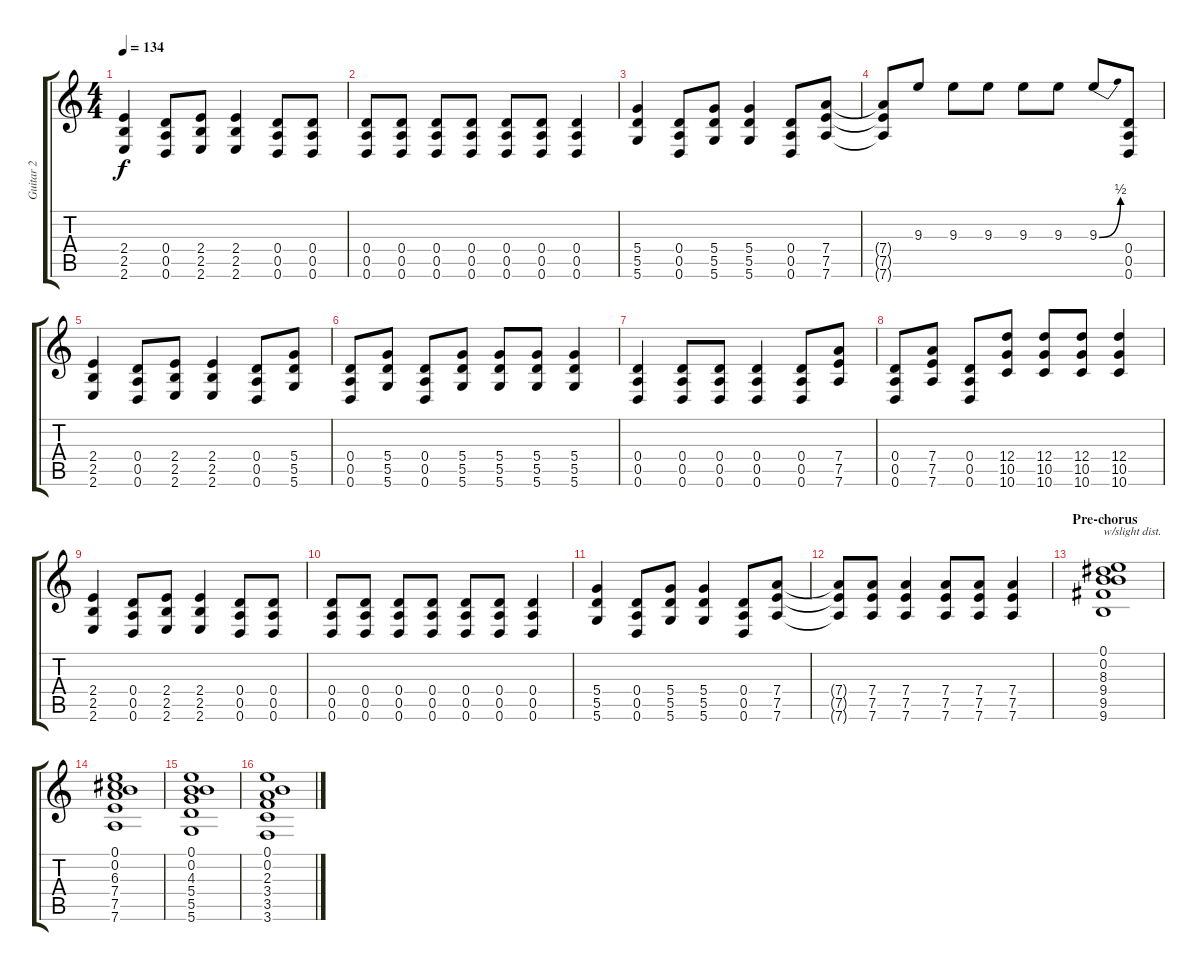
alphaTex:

\track ("Guitar 2" "Guitar 2") {instrument distortionguitar}
\staff {score tabs}
\tuning (E4 B3 G3 D3 A2 D2) {hide}
\ts (4 4)
\tempo 134
\clef g2
\ks c
(2.4 2.5 2.6).4{dy f} (0.4 0.5 0.6).8 (2.4 2.5 2.6).8 (2.4 2.5 2.6).4 (0.4 0.5 0.6).8 (0.4 0.5 0.6).8 |
(0.4 0.5 0.6).8 (0.4 0.5 0.6).8 (0.4 0.5 0.6).8 (0.4 0.5 0.6).8 (0.4 0.5 0.6).8 (0.4 0.5 0.6).8 (0.4 0.5 0.6).4 |
(5.4 5.5 5.6).4 (0.4 0.5 0.6).8 (5.4 5.5 5.6).8 (5.4 5.5 5.6).4 (0.4 0.5 0.6).8 (7.4 7.5 7.6).8 |
(7.4{t} 7.5{t} 7.6{t}).8 9.3.8 9.3.8 9.3.8 9.3.8 9.3.8 9.3{be (bend 0 0 60 2)}.8 (0.4 0.5 0.6).8 |
(2.4 2.5 2.6).4 (0.4 0.5 0.6).8 (2.4 2.5 2.6).8 (2.4 2.5 2.6).4 (0.4 0.5 0.6).8 (5.4 5.5 5.6).8 |
(0.4 0.5 0.6).8 (5.4 5.5 5.6).8 (0.4 0.5 0.6).8 (5.4 5.5 5.6).8 (5.4 5.5 5.6).8 (5.4 5.5 5.6).8 (5.4 5.5 5.6).4 |
(0.4 0.5 0.6).4 (0.4 0.5 0.6).8 (0.4 0.5 0.6).8 (0.4 0.5 0.6).4 (0.4 0.5 0.6).8 (7.4 7.5 7.6).8 |
(0.4 0.5 0.6).8 (7.4 7.5 7.6).8 (0.4 0.5 0.6).8 (12.4 10.5 10.6).8 (12.4 10.5 10.6).8 (12.4 10.5 10.6).8 (12.4 10.5 10.6).4 |
(2.4 2.5 2.6).4 (0.4 0.5 0.6).8 (2.4 2.5 2.6).8 (2.4 2.5 2.6).4 (0.4 0.5 0.6).8 (0.4 0.5 0.6).8 |
(0.4 0.5 0.6).8 (0.4 0.5 0.6).8 (0.4 0.5 0.6).8 (0.4 0.5 0.6).8 (0.4 0.5 0.6).8 (0.4 0.5 0.6).8 (0.4 0.5 0.6).4 |
(5.4 5.5 5.6).4 (0.4 0.5 0.6).8 (5.4 5.5 5.6).8 (5.4 5.5 5.6).4 (0.4 0.5 0.6).8 (7.4 7.5 7.6).8 |
(7.4{t} 7.5{t} 7.6{t}).8 (7.4 7.5 7.6).8 (7.4 7.5 7.6).4 (7.4 7.5 7.6).8 (7.4 7.5 7.6).8 (7.4 7.5 7.6).4 |
\section ("" "Pre-chorus")
(0.1 0.2 8.3 9.4 9.5 9.6).1{txt "w/slight dist." instrument electricguitarclean} |
(0.1 0.2 6.3 7.4 7.5 7.6).1 |
(0.1 0.2 4.3 5.4 5.5 5.6).1 |
(0.1 0.2 2.3 3.4 3.5 3.6).1
